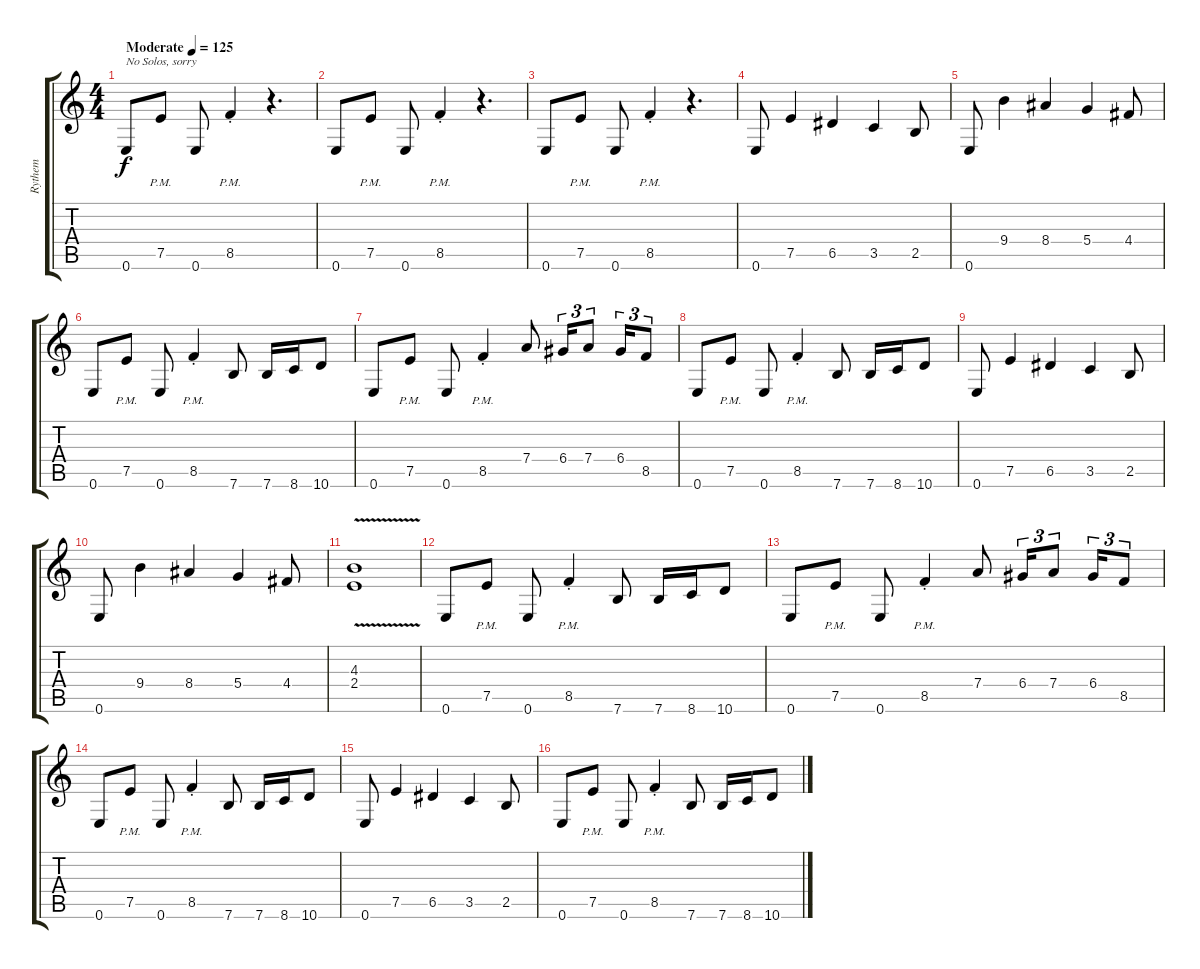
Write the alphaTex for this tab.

\track ("Rythem" "Rythem") {instrument distortionguitar}
\staff {score tabs}
\tuning (E4 B3 G3 D3 A2 E2) {hide}
\ts (4 4)
\tempo (125 "Moderate")
\clef g2
\ks c
0.6.8{txt "No Solos, sorry" dy f instrument distortionguitar} 7.5{pm}.8 0.6.8 8.5{pm st}.4 r.4{d} |
0.6.8 7.5{pm}.8 0.6.8 8.5{pm st}.4 r.4{d} |
0.6.8 7.5{pm}.8 0.6.8 8.5{pm st}.4 r.4{d} |
0.6.8 7.5.4 6.5.4 3.5.4 2.5.8 |
0.6.8 9.4.4 8.4.4 5.4.4 4.4.8 |
0.6.8 7.5{pm}.8 0.6.8 8.5{pm st}.4 7.6.8 7.6.16 8.6.16 10.6.8 |
0.6.8 7.5{pm}.8 0.6.8 8.5{pm st}.4 7.4.8 6.4.16{tu (3 2)} 7.4.8{tu (3 2)} 6.4.16{tu (3 2)} 8.5.8{tu (3 2)} |
0.6.8 7.5{pm}.8 0.6.8 8.5{pm st}.4 7.6.8 7.6.16 8.6.16 10.6.8 |
0.6.8 7.5.4 6.5.4 3.5.4 2.5.8 |
0.6.8 9.4.4 8.4.4 5.4.4 4.4.8 |
(4.3{v} 2.4{v}).1 |
0.6.8 7.5{pm}.8 0.6.8 8.5{pm st}.4 7.6.8 7.6.16 8.6.16 10.6.8 |
0.6.8 7.5{pm}.8 0.6.8 8.5{pm st}.4 7.4.8 6.4.16{tu (3 2)} 7.4.8{tu (3 2)} 6.4.16{tu (3 2)} 8.5.8{tu (3 2)} |
0.6.8 7.5{pm}.8 0.6.8 8.5{pm st}.4 7.6.8 7.6.16 8.6.16 10.6.8 |
0.6.8 7.5.4 6.5.4 3.5.4 2.5.8 |
0.6.8 7.5{pm}.8 0.6.8 8.5{pm st}.4 7.6.8 7.6.16 8.6.16 10.6.8
